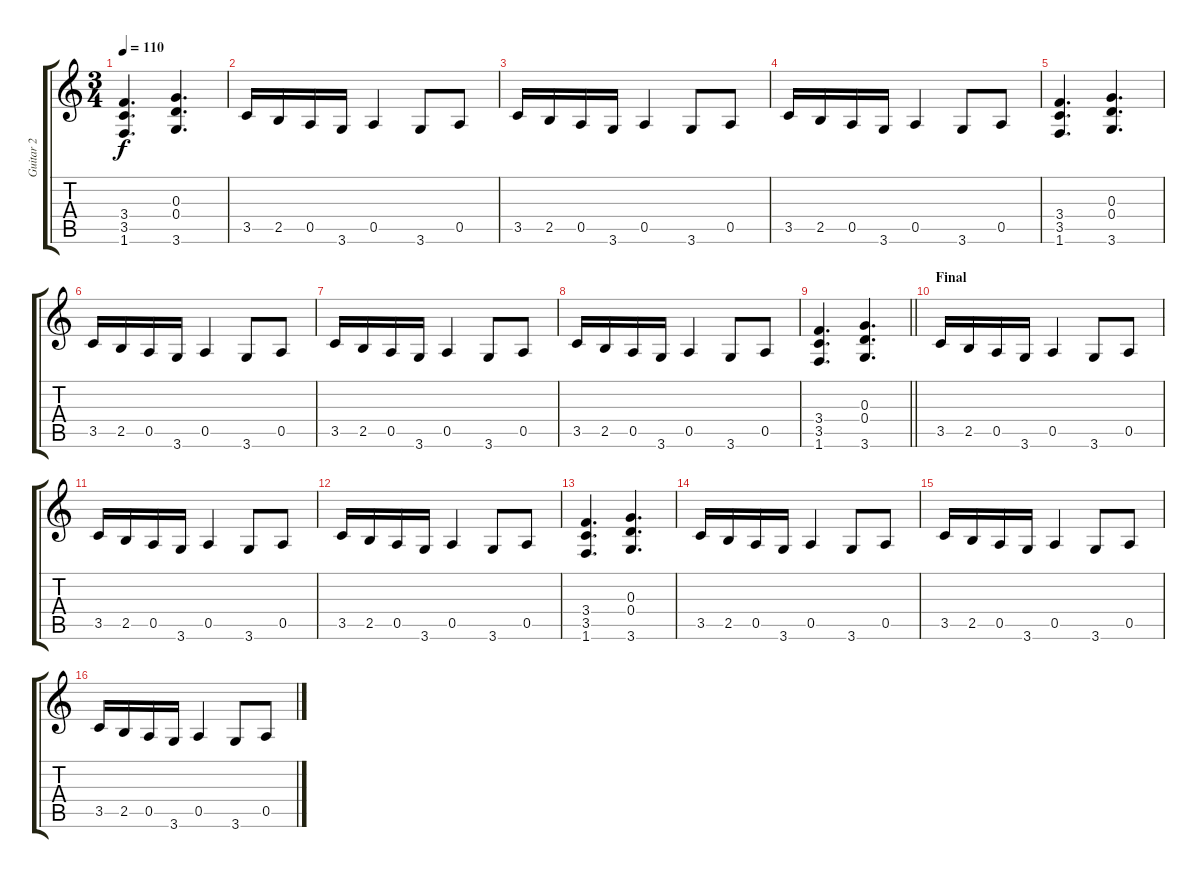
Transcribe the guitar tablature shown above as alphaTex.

\track ("Guitar 2" "Guitar 2") {instrument acousticguitarsteel}
\staff {score tabs}
\tuning (E4 B3 G3 D3 A2 E2) {hide}
\ts (3 4)
\tempo 110
\clef g2
\ks c
(3.4 3.5 1.6).4{d dy f} (0.3 0.4 3.6).4{d} |
3.5.16 2.5.16 0.5.16 3.6.16 0.5.4 3.6.8 0.5.8 |
3.5.16 2.5.16 0.5.16 3.6.16 0.5.4 3.6.8 0.5.8 |
3.5.16 2.5.16 0.5.16 3.6.16 0.5.4 3.6.8 0.5.8 |
(3.4 3.5 1.6).4{d} (0.3 0.4 3.6).4{d} |
3.5.16 2.5.16 0.5.16 3.6.16 0.5.4 3.6.8 0.5.8 |
3.5.16 2.5.16 0.5.16 3.6.16 0.5.4 3.6.8 0.5.8 |
3.5.16 2.5.16 0.5.16 3.6.16 0.5.4 3.6.8 0.5.8 |
\barLineRight lightlight
(3.4 3.5 1.6).4{d} (0.3 0.4 3.6).4{d} |
\section ("" "Final")
3.5.16 2.5.16 0.5.16 3.6.16 0.5.4 3.6.8 0.5.8 |
3.5.16 2.5.16 0.5.16 3.6.16 0.5.4 3.6.8 0.5.8 |
3.5.16 2.5.16 0.5.16 3.6.16 0.5.4 3.6.8 0.5.8 |
(3.4 3.5 1.6).4{d} (0.3 0.4 3.6).4{d} |
3.5.16 2.5.16 0.5.16 3.6.16 0.5.4 3.6.8 0.5.8 |
3.5.16 2.5.16 0.5.16 3.6.16 0.5.4 3.6.8 0.5.8 |
3.5.16 2.5.16 0.5.16 3.6.16 0.5.4 3.6.8 0.5.8
